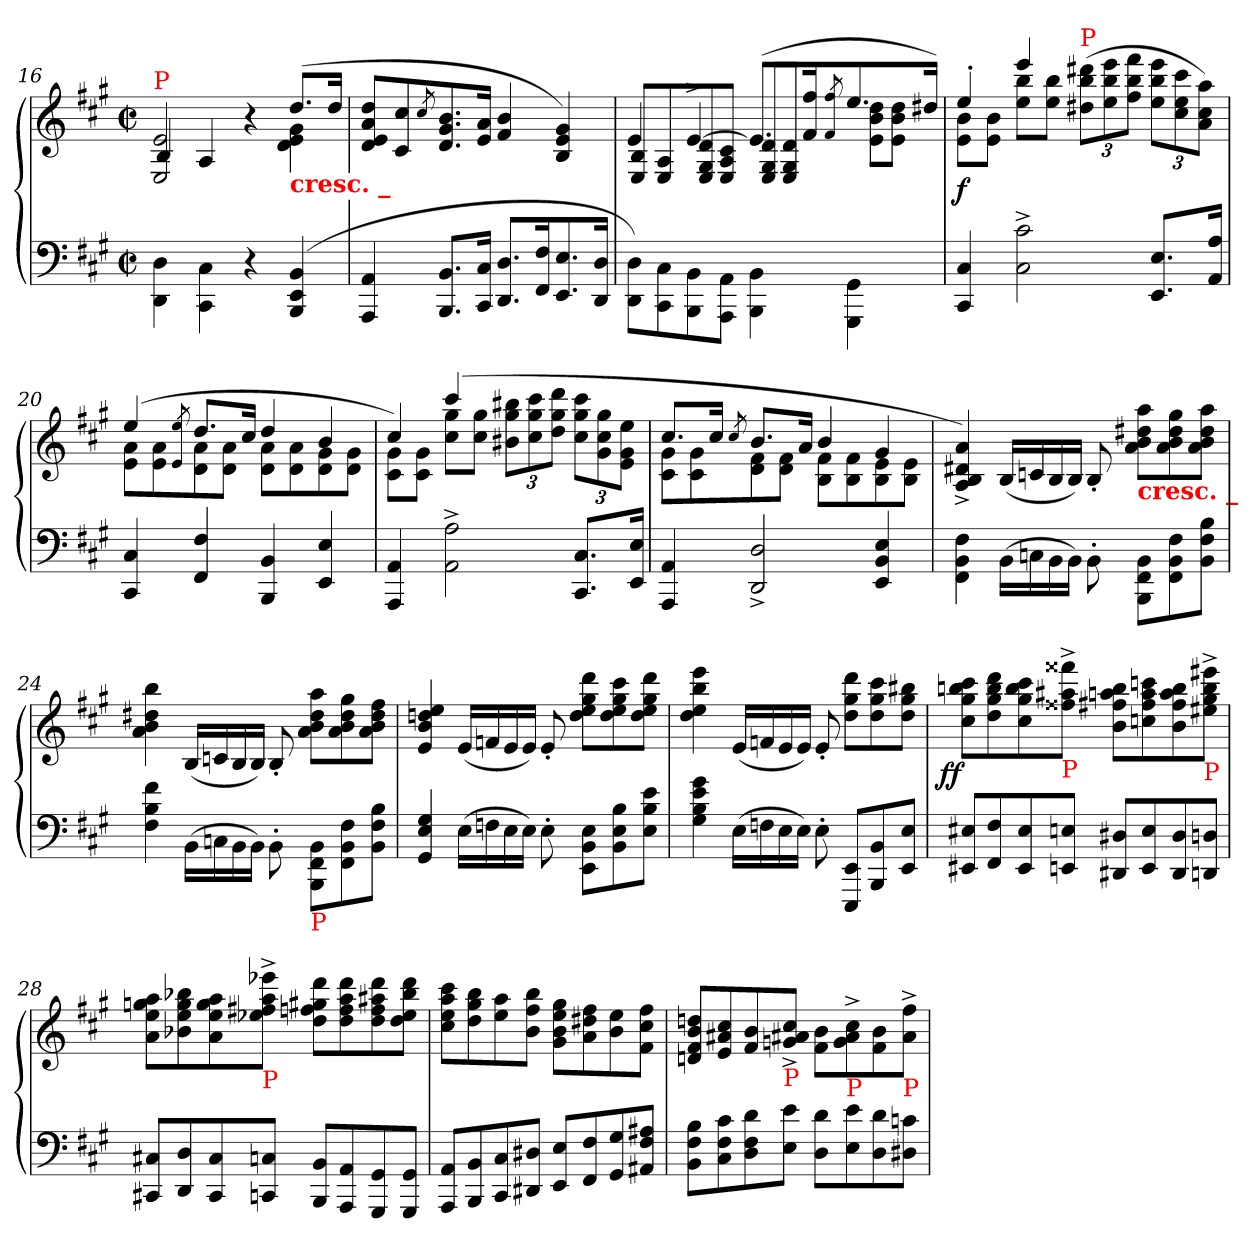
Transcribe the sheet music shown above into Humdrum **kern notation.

**kern	**kern	**dynam
*part1	*part1	*part1
*staff2	*staff1	*staff1/2
*clefF4	*clefG2	*
*k[f#c#g#]	*k[f#c#g#]	*
*M2/2	*M2/2	*
*met(c|)	*met(c|)	*
=16	=16	=16
*	*^	*
!	!LO:TX:a:color=red:t=P	!	!
4D\ 4DD\	2e/ 2E/	4B/	.
4C#\ 4CC#\	.	4A/	.
4r	4r	4ryy	.
!	!LO:TX:b:B:color=red:t=cresc. _	!	!
(<4BB 4EE 4BBB	(>8.ddL	4g# 4e 4d	.
.	16ddJk	.	.
*	*v	*v	*
=17	=17	=17
4AA 4AAA	8dd 8a 8e 8dL	.
.	8cc# 8c#	.
.	8qcc#/	.
8.BB 8.BBBL	8.b 8.g# 8.d	.
16C# 16CC#Jk	16a 16eJk	.
8.D 8.DDL	4b 4f#	.
16F# 16FF#k	.	.
8.E 8.EE	4g# 4e 4B)	.
16D 16DDJk	.	.
=18	=18	=18
*	*^	*
8D\ 8DD\L)	4e	8B/ 8E/L	.
8C#\ 8CC#\	.	8A/ 8E/	.
8BB\ 8BBB\	[4e^>	8d/ 8G#/ 8E/	.
8AA\ 8AAA\J	.	8c#/ 8A/ 8E/J	.
4BB\ 4BBB\	(>8.eL]	8d/ 8G#/ 8E/L	.
.	.	8d/ 8G#/ 8E/J	.
.	16ff# 16f#k	.	.
.	8qff#/ 8qf#/	.	.
4GG#\ 4GGG#\	8.ee	8dd 8b 8eL	.
.	.	8dd 8b 8eJ	.
.	16dd#XJk)	.	.
=19	=19	=19	=19
4C# 4CC#	4ee'	8b 8eL	f
.	.	8b 8eJ	.
2c#^> 2C#^>	4eee	8bb 8eeL	.
.	.	8bb 8eeJ	.
*	*Xbrackettup	*	*
!	!LO:TX:a:color=red:t=P	!	!
.	(>12ddd#X\ 12bb\ 12dd#X\L	2ryy	.
.	12eee 12bb 12ee	.	.
.	12fff# 12bb 12ff#J	.	.
8.E 8.EEL	12eee\ 12bb\ 12ee\L	.	.
.	12ccc# 12ee 12cc#	.	.
.	12aa 12cc# 12aJ)	.	.
16A 16AAJk	.	.	.
=20	=20	=20	=20
4C# 4CC#	(>4ee	8a 8eL	.
.	.	8a 8e	.
.	8qee/ 8qe/	.	.
4F# 4FF#	8.ddL	8a 8d	.
.	.	8a 8dJ	.
.	16cc#Jk	.	.
4BB 4BBB	4dd	8a 8dL	.
.	.	8a 8d	.
4E 4EE	4b	8g# 8d	.
.	.	8g# 8dJ	.
=21	=21	=21	=21
4AA 4AAA	4cc#)	8g# 8c#L	.
.	.	8g# 8c#J	.
2A^> 2AA^>	(>4ccc#	8gg# 8cc#L	.
.	.	8gg# 8cc#J	.
.	12bb#X\ 12gg#\ 12b#X\L	2ryy	.
.	12ccc# 12gg# 12cc#	.	.
.	12ddd 12gg# 12ddJ	.	.
8.C# 8.CC#L	12ccc#\ 12gg#\ 12cc#\L	.	.
.	12gg# 12cc# 12g#	.	.
.	12ee 12g# 12eJ	.	.
16E 16EEJk	.	.	.
=22	=22	=22	=22
4AA 4AAA	8.cc#L	8g# 8c#L	.
.	.	8g# 8c#	.
.	16cc#Jk	.	.
.	8qcc#/	.	.
2D^> 2DD^>	8.bL	8f# 8d	.
.	.	8f# 8dJ	.
.	16aJk	.	.
.	4b	8f# 8BL	.
.	.	8f# 8B	.
4E 4BB 4EE	4g#	8e 8B	.
.	.	8e 8BJ	.
*	*v	*v	*
=23	=23	=23
4F#\ 4BB\ 4FF#\	4a^>/ 4d#X^>/ 4B^>/ 4A^>/)	.
(<16BB\LL	(>16B/LL	.
16Cn\	16cn/	.
16BB\	16B/	.
16BB\JJ)	16B/JJ)	.
8BB'<\	8B'>/	.
!	!LO:TX:b:B:color=red:t=cresc. _	!
8BB\ 8FF#\ 8BBB\L	8aa 8dd#X 8b 8aL	.
8F# 8BB 8FF#	8gg# 8dd# 8b 8a	.
8B 8F# 8BBJ	8aa 8dd# 8b 8aJ	.
=24	=24	=24
4f# 4B 4F#	4bb 4dd#X 4b 4a	.
(<16BB\LL	(>16B/LL	.
16Cn\	16cn/	.
16BB\	16B/	.
16BB\JJ)	16B/JJ)	.
8BB'<\	8B'>/	.
!LO:TX:b:color=red:t=P	!	!
8BB\ 8FF#\ 8BBB\L	8aa 8dd# 8b 8aL	.
8F# 8BB 8FF#	8gg# 8dd# 8b 8a	.
8B 8F# 8BBJ	8ff# 8dd# 8b 8aJ	.
=25	=25	=25
4G# 4E 4GG#	4ee 4ddn 4b 4e	.
(>16ELL	(<16eLL	.
16Fn	16fn	.
16E	16e	.
16EJJ)	16eJJ)	.
8E'>	8e'<	.
8E 8BB 8EEL	8ddd 8gg# 8ee 8ddL	.
8B 8E 8BB	8ccc# 8gg# 8ee 8dd	.
8e 8B 8EJ	8ddd 8gg# 8ee 8ddJ	.
=26	=26	=26
4g# 4e 4B 4G#	4eee 4bb 4ee 4dd	.
(>16ELL	(<16eLL	.
16Fn	16fn	.
16E	16e	.
16EJJ)	16eJJ)	.
8E'>	8e'<	.
8EE 8EEEL	8ddd 8gg# 8ddL	.
8BB 8BBB	8ccc# 8gg# 8dd	.
8E 8EEJ	8bb#X 8gg# 8ddJ	.
=27	=27	=27
!	!	!LO:DY:rj
8E#X 8EE#XL	8ccc# 8bbn 8gg# 8cc#L	ff
8F# 8FF#	8ddd 8bb 8gg# 8dd	.
8E# 8EE#	8ccc# 8bb 8gg# 8cc#	.
!	!LO:TX:b:color=red:t=P	!
8En 8EEnJ	8fff##X^< 8aa#X^< 8ff##X^<J	.
8D#X 8DD#XL	8bb 8aan 8ff#X 8bL	.
8E 8EE	8cccn 8aa 8ff# 8ccn	.
8D# 8DD#	8bb 8aa 8ff# 8b	.
!	!LO:TX:b:color=red:t=P	!
8Dn 8DDnJ	8eee#X^< 8bb^< 8gg#^< 8ee#X^<J	.
=28	=28	=28
8C#X 8CC#XL	8aa 8ggn 8ee 8aL	.
8D 8DD	8bb-X 8gg 8ee 8b-X	.
8C# 8CC#	8aa 8gg 8ee 8a	.
!	!LO:TX:b:color=red:t=P	!
8Cn 8CCnJ	8eee-X^< 8aa^< 8ff#X^< 8ee-X^<J	.
8BB 8BBBL	8ddd 8gg#X 8ffn 8ddL	.
8AA 8AAA	8ddd 8aa 8ff 8dd	.
8GG# 8GGG#	8ddd 8aa#X 8ff 8dd	.
8GG# 8GGG#J	8ddd 8bb- 8ee- 8ddJ	.
=29	=29	=29
8AA 8AAAL	8ccc# 8aa 8ee 8cc#L	.
8BB 8BBB	8bb 8gg# 8dd	.
8C# 8CC#	8aa 8ee	.
8D#X 8DD#XJ	8bb 8ff# 8bJ	.
8E 8EEL	8gg# 8ee 8b 8g#L	.
8F# 8FF#	8ff# 8dd#X 8a	.
8G# 8GG#	8ee 8b	.
8A#X 8F# 8AA#XJ	8ff# 8cc# 8f#J	.
=30	=30	=30
8B 8F# 8BBL	8ddn 8b 8f# 8dnL	.
8c# 8F# 8C#	8cc# 8a#X 8e	.
8d 8F# 8D	8b 8f#	.
!	!LO:TX:b:color=red:t=P	!
8e 8EJ	8cc#^< 8a#X^< 8gn^<J	.
8d 8DL	8b 8f#L	.
!	!LO:TX:b:color=red:t=P	!
8e 8E	8cc#^< 8a#^< 8g^<	.
8d 8D	8b 8f#	.
!	!LO:TX:b:color=red:t=P	!
8cn 8D#XJ	8ff#^< 8a#^<J	.
=	=	=
*-	*-	*-
